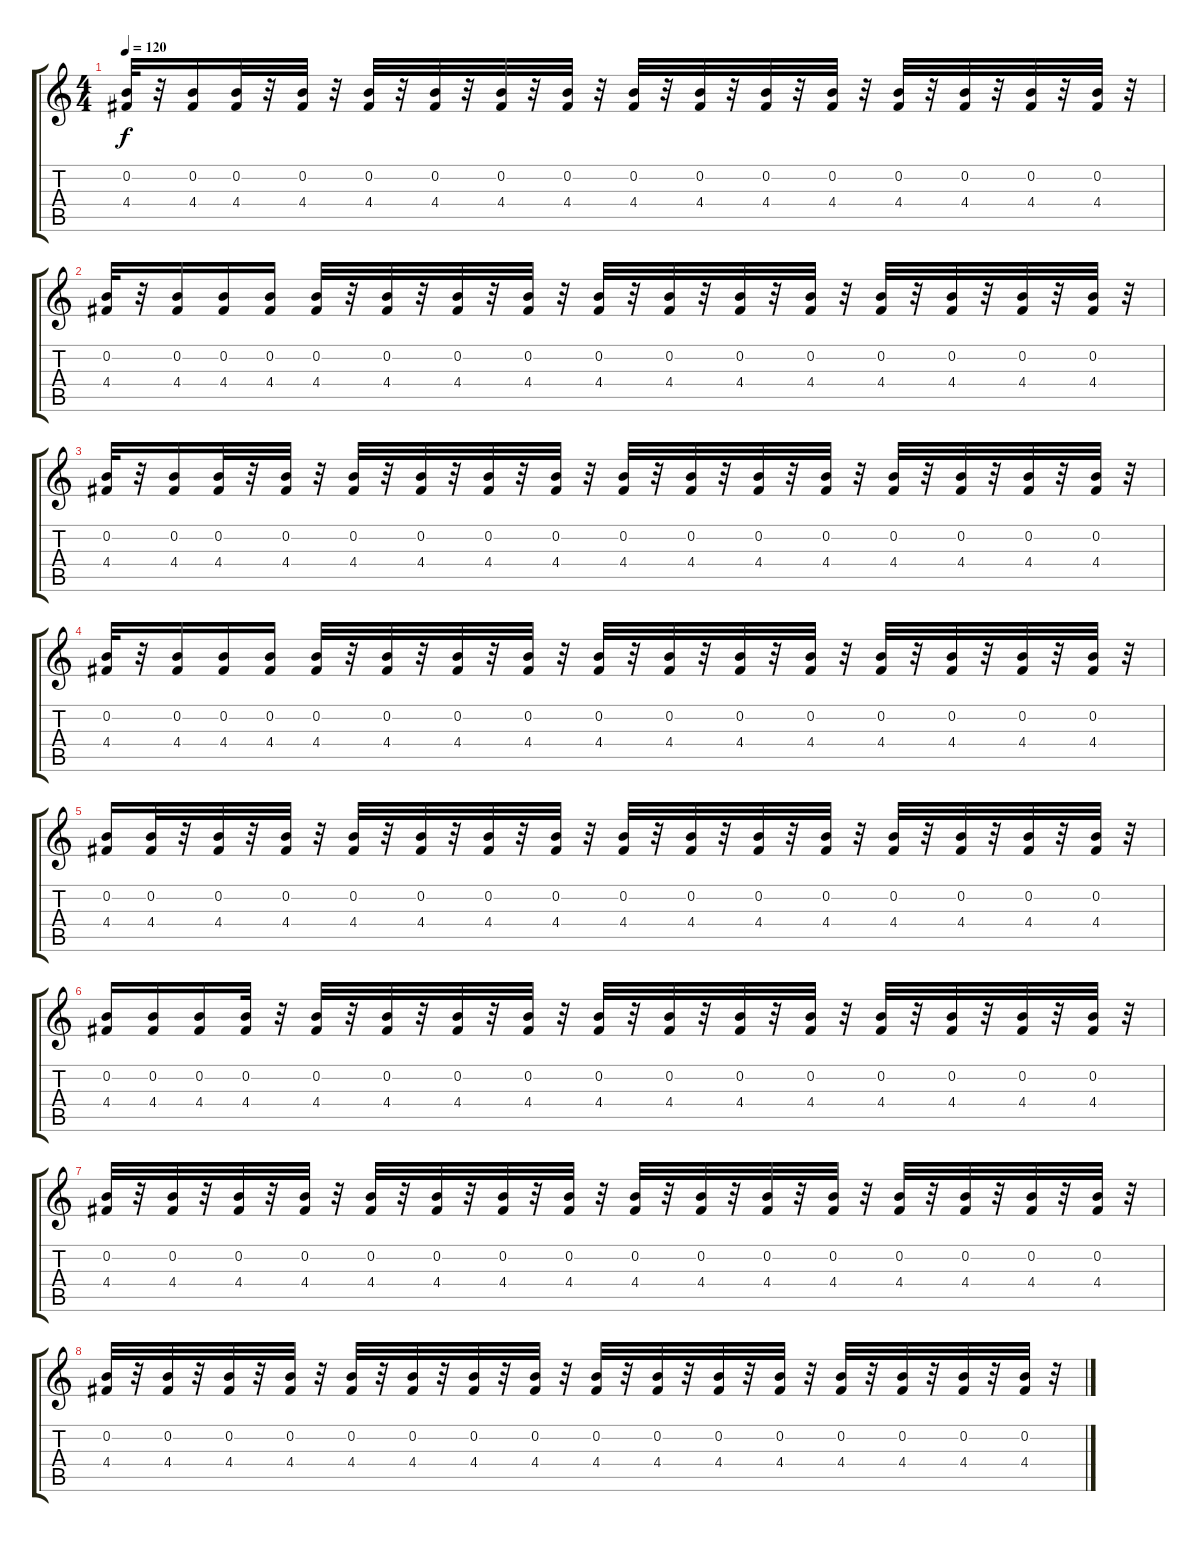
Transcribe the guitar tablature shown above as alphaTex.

\track "" {instrument slapbass1}
\staff {score tabs}
\tuning (E4 B3 G3 D3 A2 E2) {hide}
\ts (4 4)
\tempo 120
\clef g2
\ks c
(0.2 4.4).32{dy f} r.32 (0.2 4.4).16 (0.2 4.4).32 r.32 (0.2 4.4).32 r.32 (0.2 4.4).32 r.32 (0.2 4.4).32 r.32 (0.2 4.4).32 r.32 (0.2 4.4).32 r.32 (0.2 4.4).32 r.32 (0.2 4.4).32 r.32 (0.2 4.4).32 r.32 (0.2 4.4).32 r.32 (0.2 4.4).32 r.32 (0.2 4.4).32 r.32 (0.2 4.4).32 r.32 (0.2 4.4).32 r.32 |
(0.2 4.4).32 r.32 (0.2 4.4).16 (0.2 4.4).16 (0.2 4.4).16 (0.2 4.4).32 r.32 (0.2 4.4).32 r.32 (0.2 4.4).32 r.32 (0.2 4.4).32 r.32 (0.2 4.4).32 r.32 (0.2 4.4).32 r.32 (0.2 4.4).32 r.32 (0.2 4.4).32 r.32 (0.2 4.4).32 r.32 (0.2 4.4).32 r.32 (0.2 4.4).32 r.32 (0.2 4.4).32 r.32 |
(0.2 4.4).32 r.32 (0.2 4.4).16 (0.2 4.4).32 r.32 (0.2 4.4).32 r.32 (0.2 4.4).32 r.32 (0.2 4.4).32 r.32 (0.2 4.4).32 r.32 (0.2 4.4).32 r.32 (0.2 4.4).32 r.32 (0.2 4.4).32 r.32 (0.2 4.4).32 r.32 (0.2 4.4).32 r.32 (0.2 4.4).32 r.32 (0.2 4.4).32 r.32 (0.2 4.4).32 r.32 (0.2 4.4).32 r.32 |
(0.2 4.4).32 r.32 (0.2 4.4).16 (0.2 4.4).16 (0.2 4.4).16 (0.2 4.4).32 r.32 (0.2 4.4).32 r.32 (0.2 4.4).32 r.32 (0.2 4.4).32 r.32 (0.2 4.4).32 r.32 (0.2 4.4).32 r.32 (0.2 4.4).32 r.32 (0.2 4.4).32 r.32 (0.2 4.4).32 r.32 (0.2 4.4).32 r.32 (0.2 4.4).32 r.32 (0.2 4.4).32 r.32 |
(0.2 4.4).16 (0.2 4.4).32 r.32 (0.2 4.4).32 r.32 (0.2 4.4).32 r.32 (0.2 4.4).32 r.32 (0.2 4.4).32 r.32 (0.2 4.4).32 r.32 (0.2 4.4).32 r.32 (0.2 4.4).32 r.32 (0.2 4.4).32 r.32 (0.2 4.4).32 r.32 (0.2 4.4).32 r.32 (0.2 4.4).32 r.32 (0.2 4.4).32 r.32 (0.2 4.4).32 r.32 (0.2 4.4).32 r.32 |
(0.2 4.4).16 (0.2 4.4).16 (0.2 4.4).16 (0.2 4.4).32 r.32 (0.2 4.4).32 r.32 (0.2 4.4).32 r.32 (0.2 4.4).32 r.32 (0.2 4.4).32 r.32 (0.2 4.4).32 r.32 (0.2 4.4).32 r.32 (0.2 4.4).32 r.32 (0.2 4.4).32 r.32 (0.2 4.4).32 r.32 (0.2 4.4).32 r.32 (0.2 4.4).32 r.32 (0.2 4.4).32 r.32 |
(0.2 4.4).32 r.32 (0.2 4.4).32 r.32 (0.2 4.4).32 r.32 (0.2 4.4).32 r.32 (0.2 4.4).32 r.32 (0.2 4.4).32 r.32 (0.2 4.4).32 r.32 (0.2 4.4).32 r.32 (0.2 4.4).32 r.32 (0.2 4.4).32 r.32 (0.2 4.4).32 r.32 (0.2 4.4).32 r.32 (0.2 4.4).32 r.32 (0.2 4.4).32 r.32 (0.2 4.4).32 r.32 (0.2 4.4).32 r.32 |
(0.2 4.4).32 r.32 (0.2 4.4).32 r.32 (0.2 4.4).32 r.32 (0.2 4.4).32 r.32 (0.2 4.4).32 r.32 (0.2 4.4).32 r.32 (0.2 4.4).32 r.32 (0.2 4.4).32 r.32 (0.2 4.4).32 r.32 (0.2 4.4).32 r.32 (0.2 4.4).32 r.32 (0.2 4.4).32 r.32 (0.2 4.4).32 r.32 (0.2 4.4).32 r.32 (0.2 4.4).32 r.32 (0.2 4.4).32 r.32
